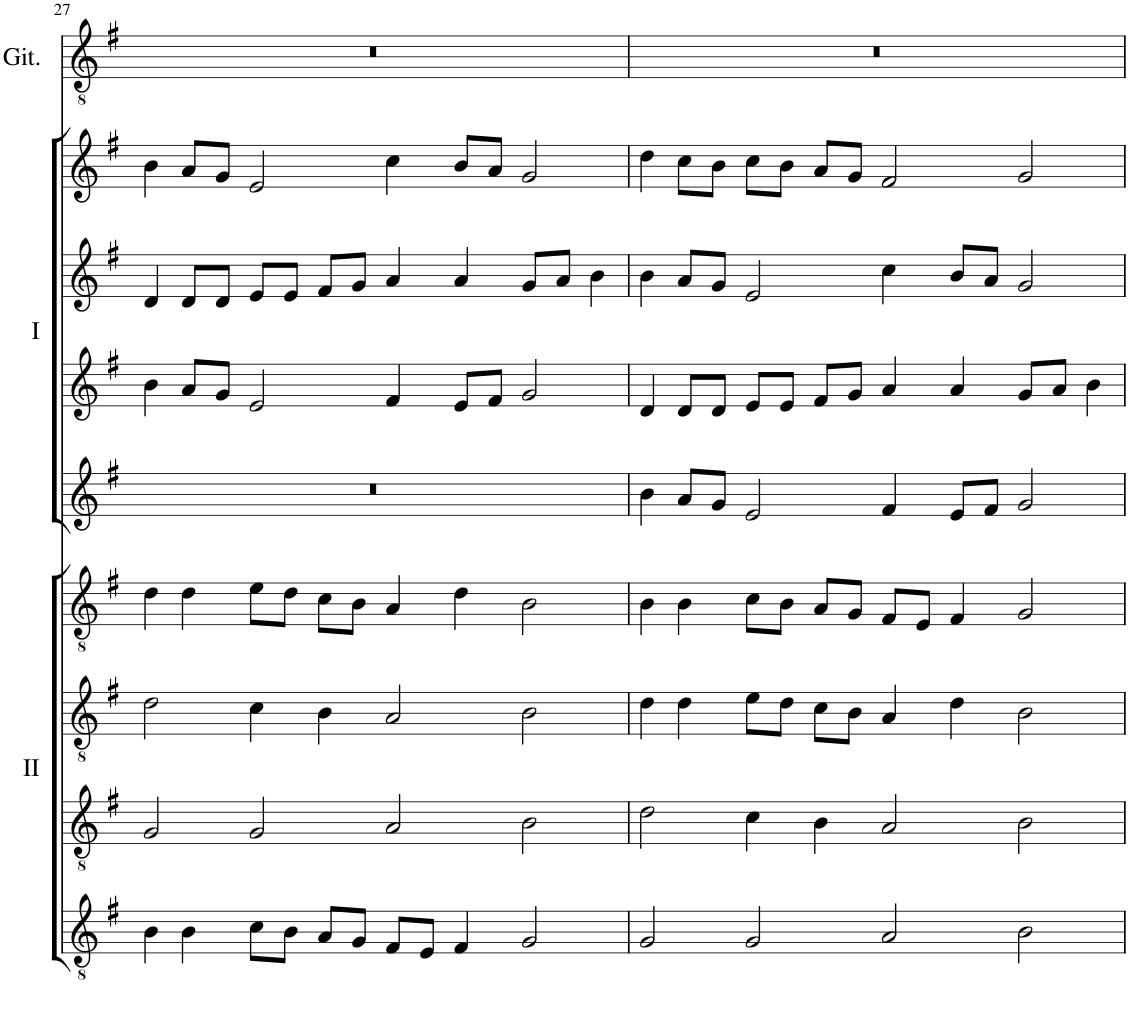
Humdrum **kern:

**kern	**kern	**kern	**kern	**kern	**kern	**kern	**kern	**kern
*part3	*part3	*part3	*part3	*part2	*part2	*part2	*part2	*part1
*staff9	*staff8	*staff7	*staff6	*staff5	*staff4	*staff3	*staff2	*staff1
*I"Kanon II	*	*	*	*I"Kanon I	*	*	*	*I"Gitarre
*I'II	*	*	*	*I'I	*	*	*	*I'Git.
!!LO:PB:g=z
*clefGv2	*clefGv2	*clefGv2	*clefGv2	*clefG2	*clefG2	*clefG2	*clefG2	*clefGv2
*k[f#]	*k[f#]	*k[f#]	*k[f#]	*k[f#]	*k[f#]	*k[f#]	*k[f#]	*k[f#]
*M4/2	*M4/2	*M4/2	*M4/2	*M4/2	*M4/2	*M4/2	*M4/2	*M4/2
=27	=27	=27	=27	=27	=27	=27	=27	=27
4B\	2G/	2d\	4d\	0r	4b\	4d/	4b\	0r
4B\	.	.	4d\	.	8a/L	8d/L	8a/L	.
.	.	.	.	.	8g/J	8d/J	8g/J	.
8c\L	2G/	4c\	8e\L	.	2e/	8e/L	2e/	.
8B\J	.	.	8d\J	.	.	8e/J	.	.
8A/L	.	4B\	8c\L	.	.	8f#/L	.	.
8G/J	.	.	8B\J	.	.	8g/J	.	.
8F#/L	2A/	2A/	4A/	.	4f#/	4a/	4cc\	.
8E/J	.	.	.	.	.	.	.	.
4F#/	.	.	4d\	.	8e/L	4a/	8b/L	.
.	.	.	.	.	8f#/J	.	8a/J	.
2G/	2B\	2B\	2B\	.	2g/	8g/L	2g/	.
.	.	.	.	.	.	8a/J	.	.
.	.	.	.	.	.	4b\	.	.
=28	=28	=28	=28	=28	=28	=28	=28	=28
2G/	2d\	4d\	4B\	4b\	4d/	4b\	4dd\	0r
.	.	4d\	4B\	8a/L	8d/L	8a/L	8cc\L	.
.	.	.	.	8g/J	8d/J	8g/J	8b\J	.
2G/	4c\	8e\L	8c\L	2e/	8e/L	2e/	8cc\L	.
.	.	8d\J	8B\J	.	8e/J	.	8b\J	.
.	4B\	8c\L	8A/L	.	8f#/L	.	8a/L	.
.	.	8B\J	8G/J	.	8g/J	.	8g/J	.
2A/	2A/	4A/	8F#/L	4f#/	4a/	4cc\	2f#/	.
.	.	.	8E/J	.	.	.	.	.
.	.	4d\	4F#/	8e/L	4a/	8b/L	.	.
.	.	.	.	8f#/J	.	8a/J	.	.
2B\	2B\	2B\	2G/	2g/	8g/L	2g/	2g/	.
.	.	.	.	.	8a/J	.	.	.
.	.	.	.	.	4b\	.	.	.
=	=	=	=	=	=	=	=	=
*-	*-	*-	*-	*-	*-	*-	*-	*-
